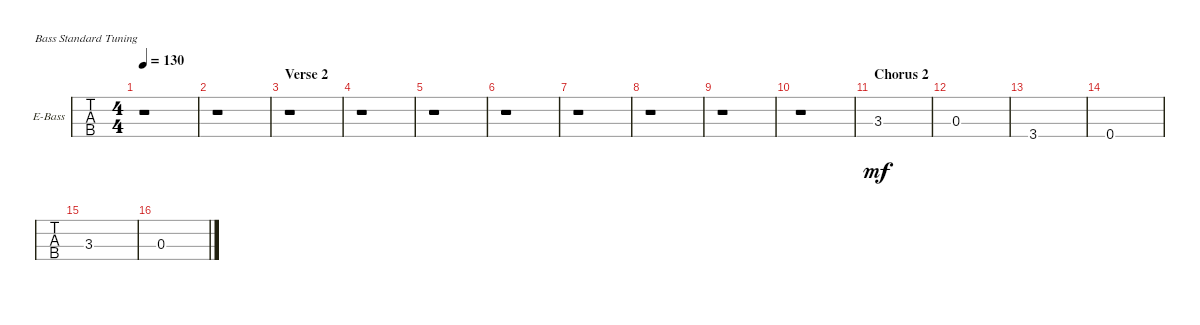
\bracketExtendMode groupsimilarinstruments
\firstSystemTrackNameOrientation horizontal
\otherSystemsTrackNameOrientation horizontal
\chordDiagramsInScore
\track ("Bass" "E-Bass") {instrument electricbassfinger}
\staff {tabs}
\tuning (G2 D2 A1 E1)
\ts (4 4)
\tempo 130
\clef f4
\ks c
r.1{dy mf} |
r.1 |
\section ("" "Verse 2")
r.1 |
r.1 |
r.1 |
r.1 |
r.1 |
r.1 |
r.1 |
r.1 |
\section ("" "Chorus 2")
3.3.1 |
0.3.1 |
3.4.1 |
0.4.1 |
3.3.1 |
0.3.1
